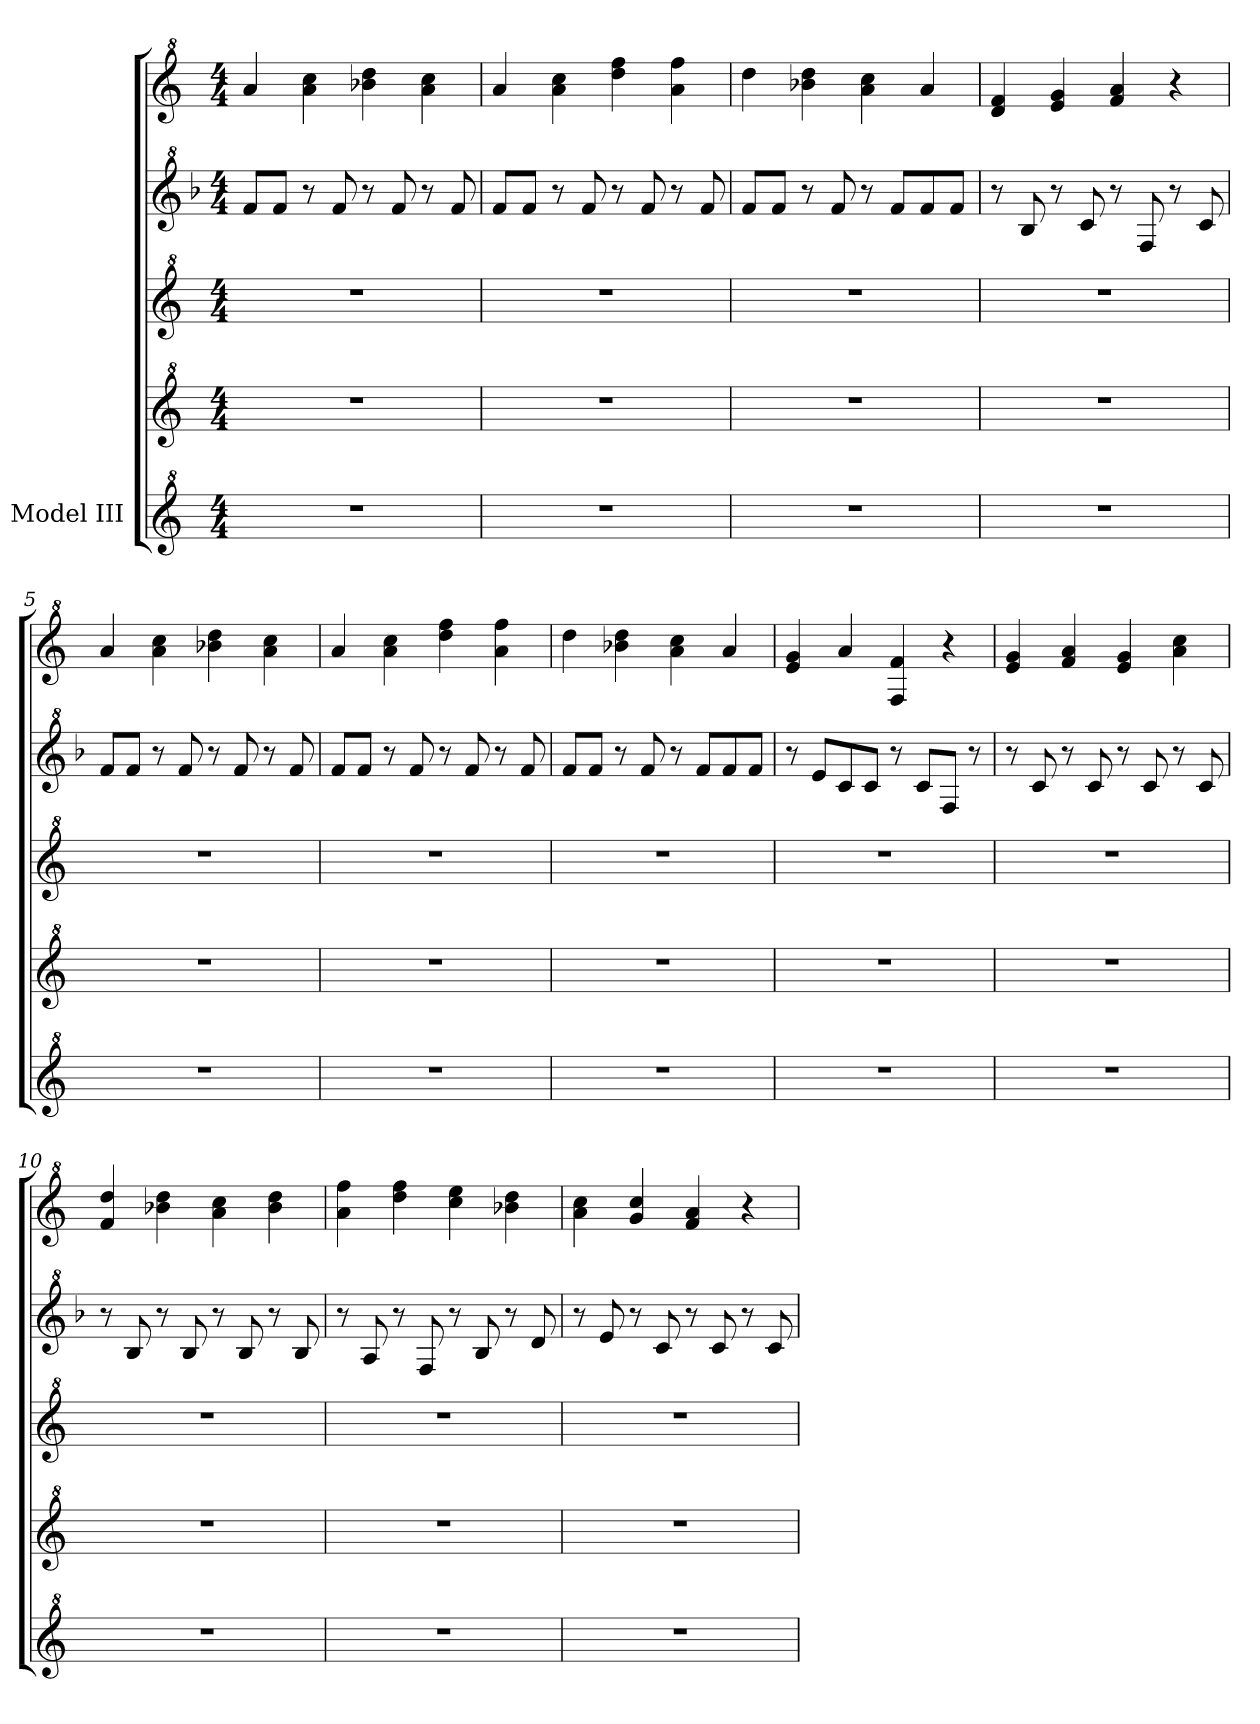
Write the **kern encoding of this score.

**kern	**kern	**kern	**kern	**kern
*part1	*part1	*part1	*part1	*part1
*staff5	*staff4	*staff3	*staff2	*staff1
*I"Model III	*	*	*	*
*clefG^2	*clefG^2	*clefG^2	*clefG^2	*clefG^2
*	*	*	*k[b-]	*
*M4/4	*M4/4	*M4/4	*M4/4	*M4/4
*MM100	*MM100	*MM100	*MM100	*MM100
=1	=1	=1	=1	=1
1r	1r	1r	8ff/L	4aa/
.	.	.	8ff/J	.
.	.	.	8r	4aa\ 4ccc\
.	.	.	8ff/	.
.	.	.	8r	4bb-\ 4ddd\
.	.	.	8ff/	.
.	.	.	8r	4aa\ 4ccc\
.	.	.	8ff/	.
=2	=2	=2	=2	=2
1r	1r	1r	8ff/L	4aa/
.	.	.	8ff/J	.
.	.	.	8r	4aa\ 4ccc\
.	.	.	8ff/	.
.	.	.	8r	4ddd\ 4fff\
.	.	.	8ff/	.
.	.	.	8r	4aa\ 4fff\
.	.	.	8ff/	.
=3	=3	=3	=3	=3
1r	1r	1r	8ff/L	4ddd\
.	.	.	8ff/J	.
.	.	.	8r	4bb-\ 4ddd\
.	.	.	8ff/	.
.	.	.	8r	4aa\ 4ccc\
.	.	.	8ff/L	.
.	.	.	8ff/	4aa/
.	.	.	8ff/J	.
=4	=4	=4	=4	=4
1r	1r	1r	8r	4dd/ 4ff/
.	.	.	8b-/	.
.	.	.	8r	4ee/ 4gg/
.	.	.	8cc/	.
.	.	.	8r	4ff/ 4aa/
.	.	.	8f/	.
.	.	.	8r	4r
.	.	.	8cc/	.
!!LO:LB:g=z
=5	=5	=5	=5	=5
1r	1r	1r	8ff/L	4aa/
.	.	.	8ff/J	.
.	.	.	8r	4aa\ 4ccc\
.	.	.	8ff/	.
.	.	.	8r	4bb-\ 4ddd\
.	.	.	8ff/	.
.	.	.	8r	4aa\ 4ccc\
.	.	.	8ff/	.
=6	=6	=6	=6	=6
1r	1r	1r	8ff/L	4aa/
.	.	.	8ff/J	.
.	.	.	8r	4aa\ 4ccc\
.	.	.	8ff/	.
.	.	.	8r	4ddd\ 4fff\
.	.	.	8ff/	.
.	.	.	8r	4aa\ 4fff\
.	.	.	8ff/	.
=7	=7	=7	=7	=7
1r	1r	1r	8ff/L	4ddd\
.	.	.	8ff/J	.
.	.	.	8r	4bb-\ 4ddd\
.	.	.	8ff/	.
.	.	.	8r	4aa\ 4ccc\
.	.	.	8ff/L	.
.	.	.	8ff/	4aa/
.	.	.	8ff/J	.
=8	=8	=8	=8	=8
1r	1r	1r	8r	4ee/ 4gg/
.	.	.	8ee/L	.
.	.	.	8cc/	4aa/
.	.	.	8cc/J	.
.	.	.	8r	4f/ 4ff/
.	.	.	8cc/L	.
.	.	.	8f/J	4r
.	.	.	8r	.
!!LO:LB:g=z
=9	=9	=9	=9	=9
1r	1r	1r	8r	4ee/ 4gg/
.	.	.	8cc/	.
.	.	.	8r	4ff/ 4aa/
.	.	.	8cc/	.
.	.	.	8r	4ee/ 4gg/
.	.	.	8cc/	.
.	.	.	8r	4aa\ 4ccc\
.	.	.	8cc/	.
=10	=10	=10	=10	=10
1r	1r	1r	8r	4ff/ 4ddd/
.	.	.	8b-/	.
.	.	.	8r	4bb-\ 4ddd\
.	.	.	8b-/	.
.	.	.	8r	4aa\ 4ccc\
.	.	.	8b-/	.
.	.	.	8r	4bb-\ 4ddd\
.	.	.	8b-/	.
=11	=11	=11	=11	=11
1r	1r	1r	8r	4aa\ 4fff\
.	.	.	8a/	.
.	.	.	8r	4ddd\ 4fff\
.	.	.	8f/	.
.	.	.	8r	4ccc\ 4eee\
.	.	.	8b-/	.
.	.	.	8r	4bb-\ 4ddd\
.	.	.	8dd/	.
=12	=12	=12	=12	=12
1r	1r	1r	8r	4aa\ 4ccc\
.	.	.	8ee/	.
.	.	.	8r	4gg/ 4ccc/
.	.	.	8cc/	.
.	.	.	8r	4ff/ 4aa/
.	.	.	8cc/	.
.	.	.	8r	4r
.	.	.	8cc/	.
=	=	=	=	=
*-	*-	*-	*-	*-
